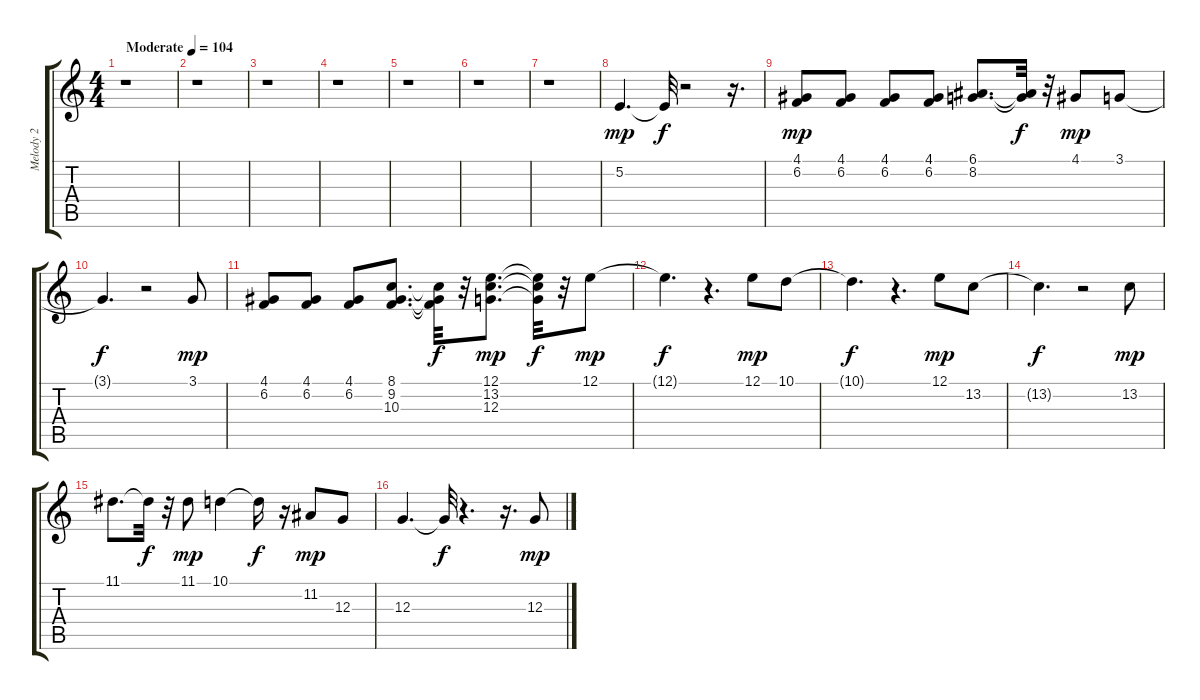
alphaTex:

\track ("Melody 2" "Melody 2") {instrument acousticgrandpiano}
\staff {score tabs}
\tuning (E4 B3 G3 D3 A2 E2) {hide}
\ts (4 4)
\tempo (104 "Moderate")
\clef g2
\ks c
r.1{dy mp instrument acousticgrandpiano} |
r.1 |
r.1 |
r.1 |
r.1 |
r.1 |
r.1 |
5.2.4{d} 5.2{t}.32{dy f} r.2 r.16{d} |
(4.1 6.2).8{dy mp} (4.1 6.2).8 (4.1 6.2).8 (4.1 6.2).8 (6.1 8.2).8{d} (6.1{t} 8.2{t}).32{dy f} r.32 4.1.8{dy mp} 3.1.8 |
3.1{t}.4{d dy f} r.2 3.1.8{dy mp} |
(4.1 6.2).8 (4.1 6.2).8 (4.1 6.2).8 (8.1 9.2 10.3).8{d} (8.1{t} 9.2{t} 10.3{t}).32{dy f} r.32 (12.1 13.2 12.3).8{d dy mp} (12.1{t} 13.2{t} 12.3{t}).32{dy f} r.32 12.1.8{dy mp} |
12.1{t}.4{d dy f} r.4{d} 12.1.8{dy mp} 10.1.8 |
10.1{t}.4{d dy f} r.4{d} 12.1.8{dy mp} 13.2.8 |
13.2{t}.4{d dy f} r.2 13.2.8{dy mp} |
11.1.8{d} 11.1{t}.32{dy f} r.32 11.1.8{dy mp} 10.1.4 10.1{t}.16{dy f} r.16 11.2.8{dy mp} 12.3.8 |
12.3.4{d} 12.3{t}.32{dy f} r.4{d} r.16{d} 12.3.8{dy mp}
